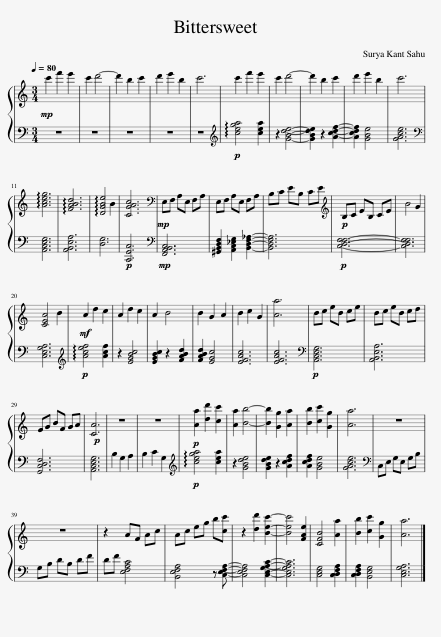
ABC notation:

X:1
%%score { 1 | 2 }
L:1/8
Q:1/4=80
M:3/4
I:linebreak $
K:C
V:1 treble
V:2 bass
V:1
!mp! c'2 f'2 e'2 | c'2 d'4- | d'2 b2 c'2 | d'2 e'2 b2 | c'6 | %5
 c'2 f'2 e'2 | c'2 d'4- | d'2 b2 c'2 | d'2 e'2 b2 | c'6 |$ %10
 !arpeggio![Aceg]6 | !arpeggio![FABd]6 | !arpeggio![DGBe]4 B2 | [CGAc]6 |[K:bass]!mp! E,F, A,E, F,A, | %15
 E,F, A,E, F,A, | B,C EB, CE |[K:]!p! DE GD EG | d4 B2 |$ [EGc]4 d2 | %20
!mf! c2 f2 e2 | c2 f2 e2 | c2 d4 | d2 B2 c2 | d2 e2 B2 | %25
 [cc']6 | de gd eg | de gd ef |$ GB dA Bc |!p! [Ec]6 | %30
 z6 | z6 |!p! [cc']2 [ff']2 [ee']2 | [cc']2 [dd']4- | [dd']2 [Bb]2 [cc']2 | %35
 [dd']2 [ee']2 [Bb]2 | [cc']6 | z6 |$ z6 | z2 cA ce | %40
 ce gb d'[ee'] | z2 [ff']2 [dge']2- | [dge']4 [Acg]2 | [EAd]4 [cc']2 | [dd']2 [ee']2 [Bb]2 | %45
 [cc']6 |] %46
V:2
 z6 | z6 | z6 | z6 | z6 | %5
[K:treble]!p! !arpeggio![cega]4 [cea]2 | z2 [GBde]4- | [GBde]2 z2 [Acdf]2- | [Acdf]2 [GBe]4 | [GAce]6 |$ %10
[K:bass] [A,,C,E,G,]6 | [A,,B,,E,A,]6 | [D,G,]6 |!p! [C,,G,,C,]6 |[K:bass]!mp! [F,,A,,B,,C,]6 | %15
 [^G,,B,,D,F,]2 [A,,C,_E,G,]2 [B,,D,F,_A,]2- | [B,,D,F,A,]6 |!p! [C,-D,-F,F,-]6 | [C,D,F,F,]6 |$ [C,E,G,A,]6 | %20
[K:]!p! !arpeggio![cega]4 [cea]2 | z2 [GBde]4 | [GBde]2 z2 [Acdf]2 | [Acdf]2 [GBe]4 | [GAce]6 | %25
 [GAce]6 |[K:bass]!p! [A,,C,E,G,]6 | [A,,B,,E,A,]6 |$ [G,,C,D,F,]6 | [A,,C,E,G,]6 | %30
 B,2 G,2 A,2 | B,2 C2 G,2 |[K:treble]!p! !arpeggio![cega]4 [cea]2 | z2 [GBde]4 | [GBde]2 z2 [Acdf]2 | %35
 [Acdf]2 [GBe]4 | [GAce]6 |[K:bass] C,E, G,E, G,B, |$ G,B, DB, DF | DF [E,F,A,C]4 | %40
 [B,,E,F,A,]4 z [C,E,F,A,]- | [C,E,F,A,]4 [C,E,G,A,C]2- | [C,E,G,A,C]6 | [C,E,G,]4 [C,D,F,A,]2 | [C,D,F,A,]2 [B,,E,G,]4 | %45
 [C,E,G,A,]6 |] %46
